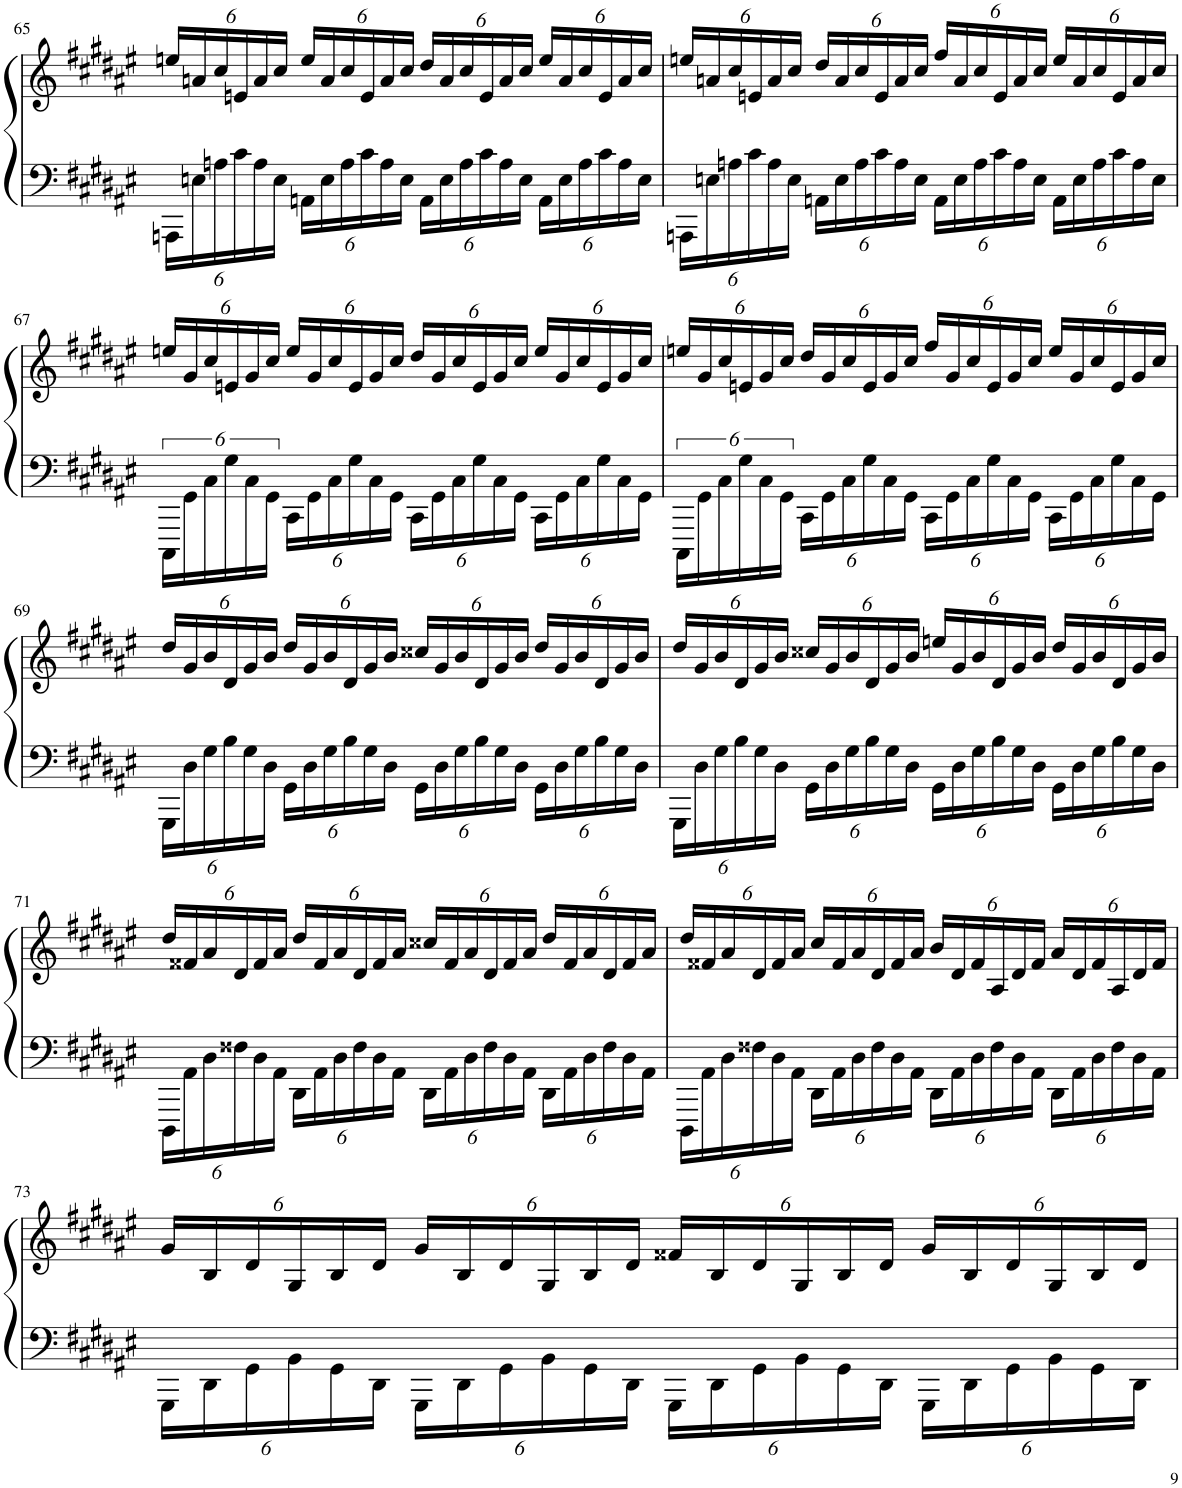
**kern	**kern
*part1	*part1
*staff2	*staff1
*I"Piano	*
*I'Pno.	*
!!LO:PB:g=z
*clefF4	*clefG2
*k[f#c#g#d#a#e#]	*k[f#c#g#d#a#e#]
*M4/4	*M4/4
*Xbrackettup	*Xbrackettup
=65	=65
24AAAn\LL	24een/LL
24En\	24an/
24An\	24cc#/
24c#\	24en/
24A\	24a/
24E\JJ	24cc#/JJ
24AAn\LL	24ee/LL
24E\	24a/
24A\	24cc#/
24c#\	24e/
24A\	24a/
24E\JJ	24cc#/JJ
24AA\LL	24dd#/LL
24E\	24a/
24A\	24cc#/
24c#\	24e/
24A\	24a/
24E\JJ	24cc#/JJ
24AA\LL	24ee/LL
24E\	24a/
24A\	24cc#/
24c#\	24e/
24A\	24a/
24E\JJ	24cc#/JJ
=66	=66
24AAAn\LL	24een/LL
24En\	24an/
24An\	24cc#/
24c#\	24en/
24A\	24a/
24E\JJ	24cc#/JJ
24AAn\LL	24dd#/LL
24E\	24a/
24A\	24cc#/
24c#\	24e/
24A\	24a/
24E\JJ	24cc#/JJ
24AA\LL	24ff#/LL
24E\	24a/
24A\	24cc#/
24c#\	24e/
24A\	24a/
24E\JJ	24cc#/JJ
24AA\LL	24ee/LL
24E\	24a/
24A\	24cc#/
24c#\	24e/
24A\	24a/
24E\JJ	24cc#/JJ
!!LO:LB:g=z
=67	=67
*brackettup	*
24CCC#\LL	24een/LL
24GG#\	24g#/
24C#\	24cc#/
24G#\	24en/
24C#\	24g#/
24GG#\JJ	24cc#/JJ
*Xbrackettup	*
24CC#\LL	24ee/LL
24GG#\	24g#/
24C#\	24cc#/
24G#\	24e/
24C#\	24g#/
24GG#\JJ	24cc#/JJ
24CC#\LL	24dd#/LL
24GG#\	24g#/
24C#\	24cc#/
24G#\	24e/
24C#\	24g#/
24GG#\JJ	24cc#/JJ
24CC#\LL	24ee/LL
24GG#\	24g#/
24C#\	24cc#/
24G#\	24e/
24C#\	24g#/
24GG#\JJ	24cc#/JJ
=68	=68
*brackettup	*
24CCC#\LL	24een/LL
24GG#\	24g#/
24C#\	24cc#/
24G#\	24en/
24C#\	24g#/
24GG#\JJ	24cc#/JJ
*Xbrackettup	*
24CC#\LL	24dd#/LL
24GG#\	24g#/
24C#\	24cc#/
24G#\	24e/
24C#\	24g#/
24GG#\JJ	24cc#/JJ
24CC#\LL	24ff#/LL
24GG#\	24g#/
24C#\	24cc#/
24G#\	24e/
24C#\	24g#/
24GG#\JJ	24cc#/JJ
24CC#\LL	24ee/LL
24GG#\	24g#/
24C#\	24cc#/
24G#\	24e/
24C#\	24g#/
24GG#\JJ	24cc#/JJ
!!LO:LB:g=z
=69	=69
24GGG#\LL	24dd#/LL
24D#\	24g#/
24G#\	24b/
24B\	24d#/
24G#\	24g#/
24D#\JJ	24b/JJ
24GG#\LL	24dd#/LL
24D#\	24g#/
24G#\	24b/
24B\	24d#/
24G#\	24g#/
24D#\JJ	24b/JJ
24GG#\LL	24cc##X/LL
24D#\	24g#/
24G#\	24b/
24B\	24d#/
24G#\	24g#/
24D#\JJ	24b/JJ
24GG#\LL	24dd#/LL
24D#\	24g#/
24G#\	24b/
24B\	24d#/
24G#\	24g#/
24D#\JJ	24b/JJ
=70	=70
24GGG#\LL	24dd#/LL
24D#\	24g#/
24G#\	24b/
24B\	24d#/
24G#\	24g#/
24D#\JJ	24b/JJ
24GG#\LL	24cc##X/LL
24D#\	24g#/
24G#\	24b/
24B\	24d#/
24G#\	24g#/
24D#\JJ	24b/JJ
24GG#\LL	24een/LL
24D#\	24g#/
24G#\	24b/
24B\	24d#/
24G#\	24g#/
24D#\JJ	24b/JJ
24GG#\LL	24dd#/LL
24D#\	24g#/
24G#\	24b/
24B\	24d#/
24G#\	24g#/
24D#\JJ	24b/JJ
!!LO:LB:g=z
=71	=71
24DDD#\LL	24dd#/LL
24AA#\	24f##X/
24D#\	24a#/
24F##X\	24d#/
24D#\	24f##/
24AA#\JJ	24a#/JJ
24DD#\LL	24dd#/LL
24AA#\	24f##/
24D#\	24a#/
24F##\	24d#/
24D#\	24f##/
24AA#\JJ	24a#/JJ
24DD#\LL	24cc##X/LL
24AA#\	24f##/
24D#\	24a#/
24F##\	24d#/
24D#\	24f##/
24AA#\JJ	24a#/JJ
24DD#\LL	24dd#/LL
24AA#\	24f##/
24D#\	24a#/
24F##\	24d#/
24D#\	24f##/
24AA#\JJ	24a#/JJ
=72	=72
24DDD#\LL	24dd#/LL
24AA#\	24f##X/
24D#\	24a#/
24F##X\	24d#/
24D#\	24f##/
24AA#\JJ	24a#/JJ
24DD#\LL	24cc#/LL
24AA#\	24f##/
24D#\	24a#/
24F##\	24d#/
24D#\	24f##/
24AA#\JJ	24a#/JJ
24DD#\LL	24b/LL
24AA#\	24d#/
24D#\	24f##/
24F##\	24A#/
24D#\	24d#/
24AA#\JJ	24f##/JJ
24DD#\LL	24a#/LL
24AA#\	24d#/
24D#\	24f##/
24F##\	24A#/
24D#\	24d#/
24AA#\JJ	24f##/JJ
!!LO:LB:g=z
=73	=73
24GGG#\LL	24g#/LL
24DD#\	24B/
24GG#\	24d#/
24BB\	24G#/
24GG#\	24B/
24DD#\JJ	24d#/JJ
24GGG#\LL	24g#/LL
24DD#\	24B/
24GG#\	24d#/
24BB\	24G#/
24GG#\	24B/
24DD#\JJ	24d#/JJ
24GGG#\LL	24f##X/LL
24DD#\	24B/
24GG#\	24d#/
24BB\	24G#/
24GG#\	24B/
24DD#\JJ	24d#/JJ
24GGG#\LL	24g#/LL
24DD#\	24B/
24GG#\	24d#/
24BB\	24G#/
24GG#\	24B/
24DD#\JJ	24d#/JJ
=	=
*-	*-
